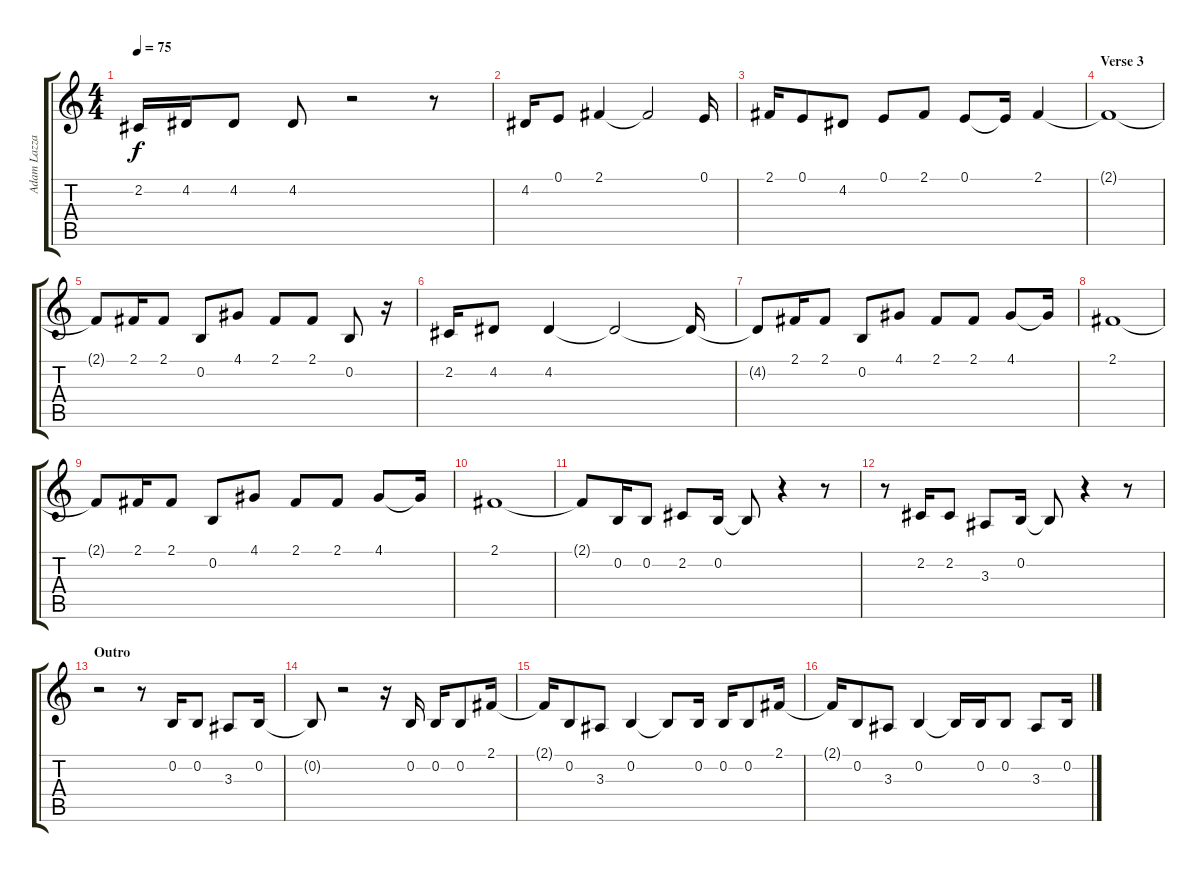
\track ("Adam Lazzara (Lead Vocals)" "Adam Lazza") {instrument lead2sawtooth}
\staff {score tabs}
\tuning (E4 B3 G3 D3 A2 E2) {hide}
\ts (4 4)
\tempo 75
\clef g2
\ks c
2.2.16{dy f} 4.2.16 4.2.8 4.2.8 r.2 r.8 |
4.2.16 0.1.8 2.1.4 2.1{t}.2 0.1.16 |
2.1.16 0.1.8 4.2.8 0.1.8 2.1.8 0.1.8 0.1{t}.16 2.1.4 |
\section ("" "Verse 3")
2.1{t}.1 |
2.1{t}.8 2.1.16 2.1.8 0.2.8 4.1.8 2.1.8 2.1.8 0.2.8 r.16 |
2.2.16 4.2.8 4.2.4 4.2{t}.2 4.2{t}.16 |
4.2{t}.8 2.1.16 2.1.8 0.2.8 4.1.8 2.1.8 2.1.8 4.1.8 4.1{t}.16 |
2.1.1 |
2.1{t}.8 2.1.16 2.1.8 0.2.8 4.1.8 2.1.8 2.1.8 4.1.8 4.1{t}.16 |
2.1.1 |
2.1{t}.8 0.2.16 0.2.8 2.2.8 0.2.16 0.2{t}.8 r.4 r.8 |
r.8 2.2.16 2.2.8 3.3.8 0.2.16 0.2{t}.8 r.4 r.8 |
\section ("" "Outro")
r.2 r.8 0.2.16 0.2.8 3.3.8 0.2.16 |
0.2{t}.8 r.2 r.16 0.2.16 0.2.16 0.2.8 2.1.16 |
2.1{t}.16 0.2.8 3.3.8 0.2.4 0.2{t}.8 0.2.16 0.2.16 0.2.8 2.1.16 |
2.1{t}.16 0.2.8 3.3.8 0.2.4 0.2{t}.16 0.2.16 0.2.8 3.3.8 0.2.16
